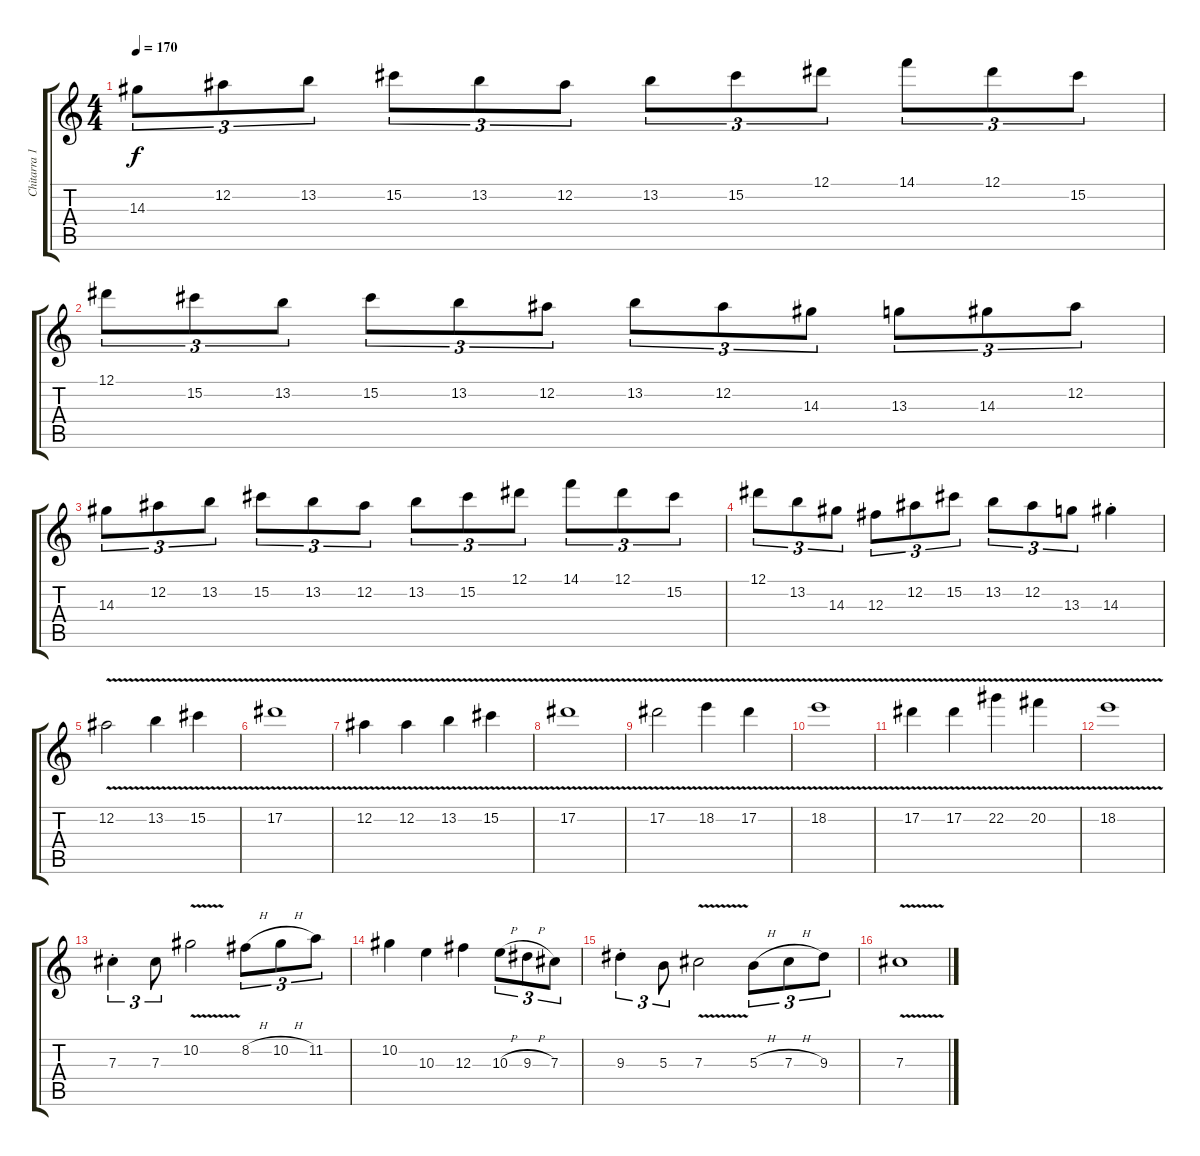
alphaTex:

\track ("Chitarra 1" "Chitarra 1") {instrument distortionguitar}
\staff {score tabs}
\tuning (Eb4 Bb3 Gb3 Db3 Ab2 Eb2) {hide}
\ts (4 4)
\tempo 170
\clef g2
\ks c
14.3.8{tu (3 2) dy f} 12.2.8{tu (3 2)} 13.2.8{tu (3 2)} 15.2.8{tu (3 2)} 13.2.8{tu (3 2)} 12.2.8{tu (3 2)} 13.2.8{tu (3 2)} 15.2.8{tu (3 2)} 12.1.8{tu (3 2)} 14.1.8{tu (3 2)} 12.1.8{tu (3 2)} 15.2.8{tu (3 2)} |
12.1.8{tu (3 2)} 15.2.8{tu (3 2)} 13.2.8{tu (3 2)} 15.2.8{tu (3 2)} 13.2.8{tu (3 2)} 12.2.8{tu (3 2)} 13.2.8{tu (3 2)} 12.2.8{tu (3 2)} 14.3.8{tu (3 2)} 13.3.8{tu (3 2)} 14.3.8{tu (3 2)} 12.2.8{tu (3 2)} |
14.3.8{tu (3 2)} 12.2.8{tu (3 2)} 13.2.8{tu (3 2)} 15.2.8{tu (3 2)} 13.2.8{tu (3 2)} 12.2.8{tu (3 2)} 13.2.8{tu (3 2)} 15.2.8{tu (3 2)} 12.1.8{tu (3 2)} 14.1.8{tu (3 2)} 12.1.8{tu (3 2)} 15.2.8{tu (3 2)} |
12.1.8{tu (3 2)} 13.2.8{tu (3 2)} 14.3.8{tu (3 2)} 12.3.8{tu (3 2)} 12.2.8{tu (3 2)} 15.2.8{tu (3 2)} 13.2.8{tu (3 2)} 12.2.8{tu (3 2)} 13.3.8{tu (3 2)} 14.3{st}.4 |
12.2{v}.2 13.2{v}.4 15.2{v}.4 |
17.2{v}.1 |
12.2{v}.4 12.2{v}.4 13.2{v}.4 15.2{v}.4 |
17.2{v}.1 |
17.2{v}.2 18.2{v}.4 17.2{v}.4 |
18.2{v}.1 |
17.2{v}.4 17.2{v}.4 22.2{v}.4 20.2{v}.4 |
18.2{v}.1 |
7.3{st}.4{tu (3 2)} 7.3.8{tu (3 2)} 10.2{v}.2 8.2{h}.8{tu (3 2)} 10.2{h}.8{tu (3 2)} 11.2.8{tu (3 2)} |
10.2.4 10.3.4 12.3.4 10.3{h}.8{tu (3 2)} 9.3{h}.8{tu (3 2)} 7.3.8{tu (3 2)} |
9.3{st}.4{tu (3 2)} 5.3.8{tu (3 2)} 7.3{v}.2 5.3{h}.8{tu (3 2)} 7.3{h}.8{tu (3 2)} 9.3.8{tu (3 2)} |
7.3{v}.1
